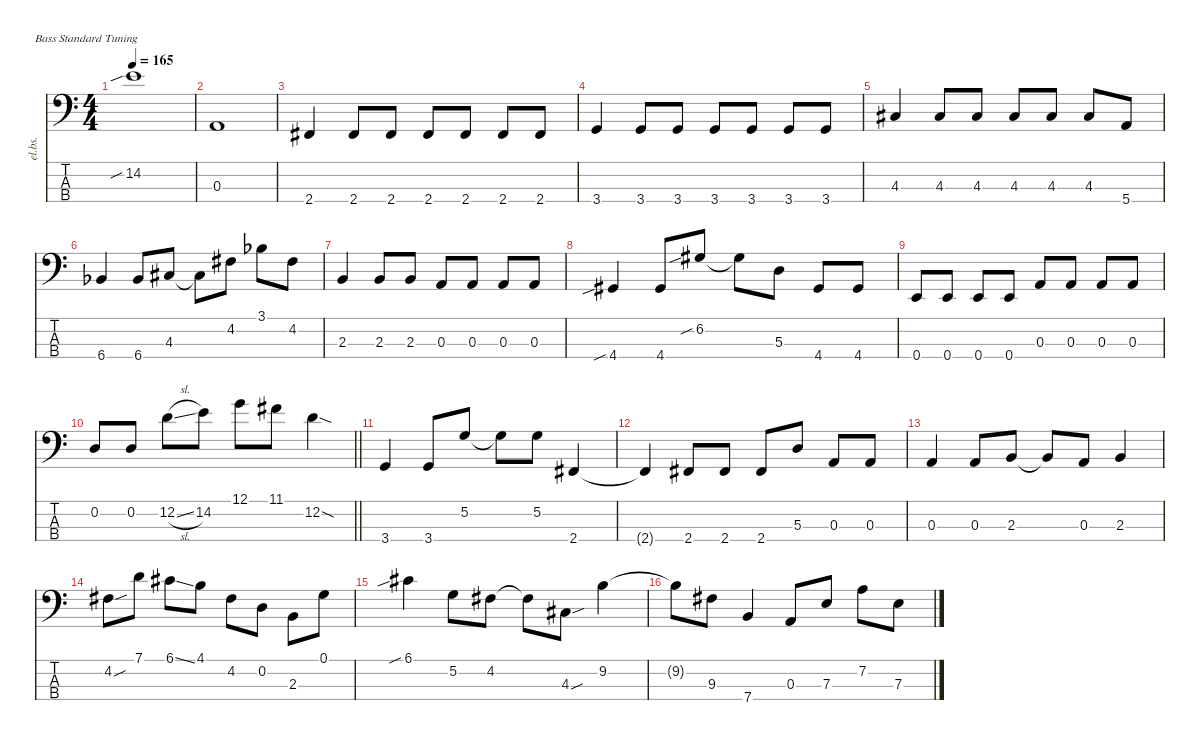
\defaultSystemsLayout 4
\hideDynamics
\bracketExtendMode nobrackets
\track ("Electric Bass" "el.bs.") {instrument electricbassfinger}
\staff {score tabs}
\tuning (G2 D2 A1 E1)
\ts (4 4)
\tempo 165
\clef f4
\ks c
14.2{sib}.1{dy mf beam Down} |
0.3.1{beam Up} |
2.4{acc #}.4{beam Up} 2.4{acc #}.8{beam Up} 2.4{acc #}.8{beam Up} 2.4{acc #}.8{beam Up} 2.4{acc #}.8{beam Up} 2.4{acc #}.8{beam Up} 2.4{acc #}.8{beam Up} |
3.4.4{beam Up} 3.4.8{beam Up} 3.4.8{beam Up} 3.4.8{beam Up} 3.4.8{beam Up} 3.4.8{beam Up} 3.4.8{beam Up} |
4.3{acc #}.4{beam Up} 4.3{acc #}.8{beam Up} 4.3{acc #}.8{beam Up} 4.3{acc #}.8{beam Up} 4.3{acc #}.8{beam Up} 4.3{acc #}.8{beam Up} 5.4.8{beam Up} |
6.4{acc b}.4{beam Up} 6.4{acc b}.8{beam Up} 4.3{acc #}.8{beam Up} 4.3{t acc #}.8{beam Down} 4.2{acc #}.8{beam Down} 3.1{acc b}.8{beam Down} 4.2{acc #}.8{beam Down} |
2.3.4{beam Up} 2.3.8{beam Up} 2.3.8{beam Up} 0.3.8{beam Up} 0.3.8{beam Up} 0.3.8{beam Up} 0.3.8{beam Up} |
4.4{sib acc #}.4{beam Up} 4.4{acc #}.8{beam Up} 6.2{sib acc #}.8{beam Up} 6.2{t acc #}.8{beam Down} 5.3.8{beam Down} 4.4{acc #}.8{beam Up} 4.4{acc #}.8{beam Up} |
0.4.8{beam Up} 0.4.8{beam Up} 0.4.8{beam Up} 0.4.8{beam Up} 0.3.8{beam Up} 0.3.8{beam Up} 0.3.8{beam Up} 0.3.8{beam Up} |
\barLineRight lightlight
0.2.8{beam Up} 0.2.8{beam Up} 12.2{sl}.8{beam Down} 14.2.8{beam Down} 12.1.8{beam Down} 11.1{acc #}.8{beam Down} 12.2{sod}.4{beam Down} |
3.4.4{beam Up} 3.4.8{beam Up} 5.2.8{beam Up} 5.2{t}.8{beam Down} 5.2.8{beam Down} 2.4{acc #}.4{beam Up} |
2.4{t acc #}.4{beam Up} 2.4{acc #}.8{beam Up} 2.4{acc #}.8{beam Up} 2.4{acc #}.8{beam Up} 5.3.8{beam Up} 0.3.8{beam Up} 0.3.8{beam Up} |
0.3.4{beam Up} 0.3.8{beam Up} 2.3.8{beam Up} 2.3{t}.8{beam Up} 0.3.8{beam Up} 2.3.4{beam Up} |
4.2{sou acc #}.8{beam Down} 7.1.8{beam Down} 6.1{ss acc #}.8{beam Down} 4.1.8{beam Down} 4.2{acc #}.8{beam Down} 0.2.8{beam Down} 2.3.8{beam Down} 0.1.8{beam Down} |
6.1{sib acc #}.4{beam Down} 5.2.8{beam Down} 4.2{acc #}.8{beam Down} 4.2{t acc #}.8{beam Down} 4.3{sou acc #}.8{beam Down} 9.2.4{beam Down} |
9.2{t}.8{beam Down} 9.3{acc #}.8{beam Down} 7.4.4{beam Up} 0.3.8{beam Up} 7.3.8{beam Up} 7.2.8{beam Down} 7.3.8{beam Down}
